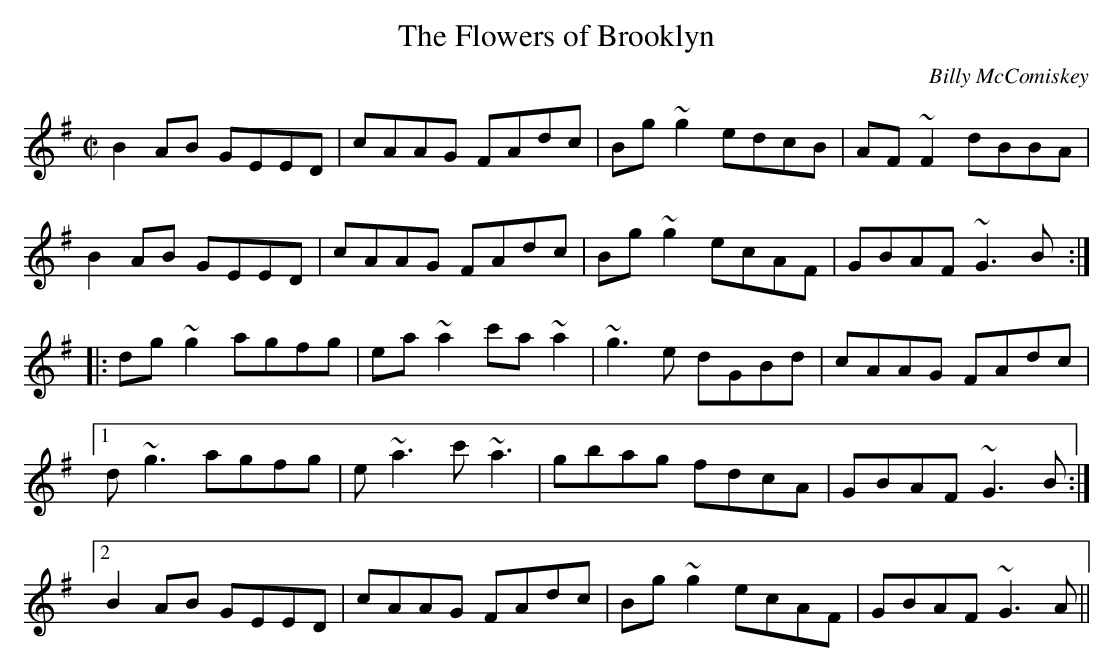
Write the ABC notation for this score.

X:1
T:Flowers of Brooklyn, The
M:C|
L:1/8
C:Billy McComiskey
K:G
B2AB GEED|cAAG FAdc|Bg~g2 edcB|AF~F2 dBBA|
!B2AB GEED|cAAG FAdc|Bg~g2 ecAF|GBAF ~G3B:|
!|:dg~g2 agfg|ea~a2 c'a~a2|~g3e dGBd|cAAG FAdc|
![1 d~g3 agfg|e~a3 c'~a3|gbag fdcA|GBAF ~G3B:|
![2 B2AB GEED|cAAG FAdc|Bg~g2 ecAF|GBAF ~G3A||
